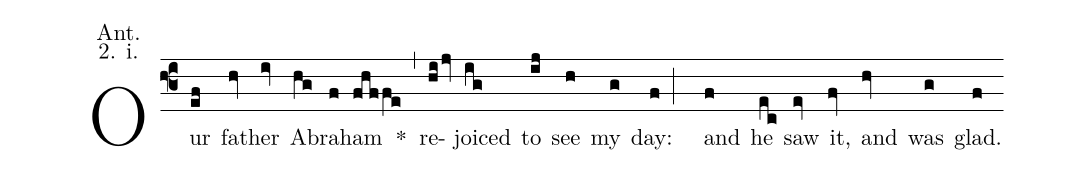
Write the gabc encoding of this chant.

annotation: Ant.;
annotation: 2. i.;
%%
(f3) Our(ef) fa(hv)ther(iv) A(hg)bra(f)ham(fhffe) <sp>*</sp>(,) re(hijv)joiced(ig) to(ij) see(h) my(g) day:(f;) and(f) he(ec) saw(ev) it,(fv) and(hv) was(g) glad.(f)
